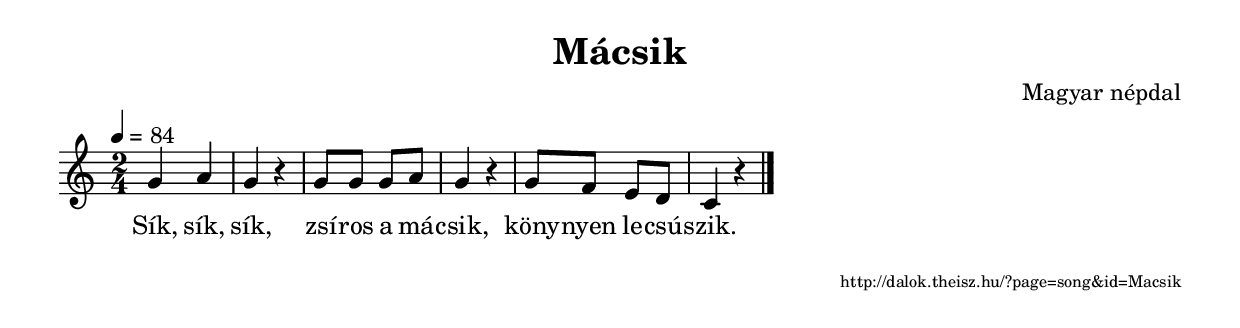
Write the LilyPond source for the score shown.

\version "2.10.33"


\header {
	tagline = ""	title = "Mácsik"
	composer = "Magyar népdal"
}

VoiceA = { \key c \major \override Staff.TimeSignature #'style = #'()  \time 2/4 \tempo 4=84
	\relative f' { g4 a g r g8 g g a g4 r g8 f e d c4 r \bar "|."
	}
}
SplitLyricsA = \lyricmode { 
Sík, sík, sík,
zsí -- ros a má -- csik,
köny -- nyen le -- csú -- szik.
}
\score {
	<<
		\context Voice = songStaff { \VoiceA }
		\lyricsto "songStaff" \new Lyrics \SplitLyricsA
	>>
	\layout {
		indent = #0
	}
}

\score {
	<<
		\context Voice = songStaff { \VoiceA }
	>>
	\midi {
	}
}

\markup { \fill-line { \hspace #1 \super http://dalok.theisz.hu/?page=song&id=Macsik } }

\paper {
}
